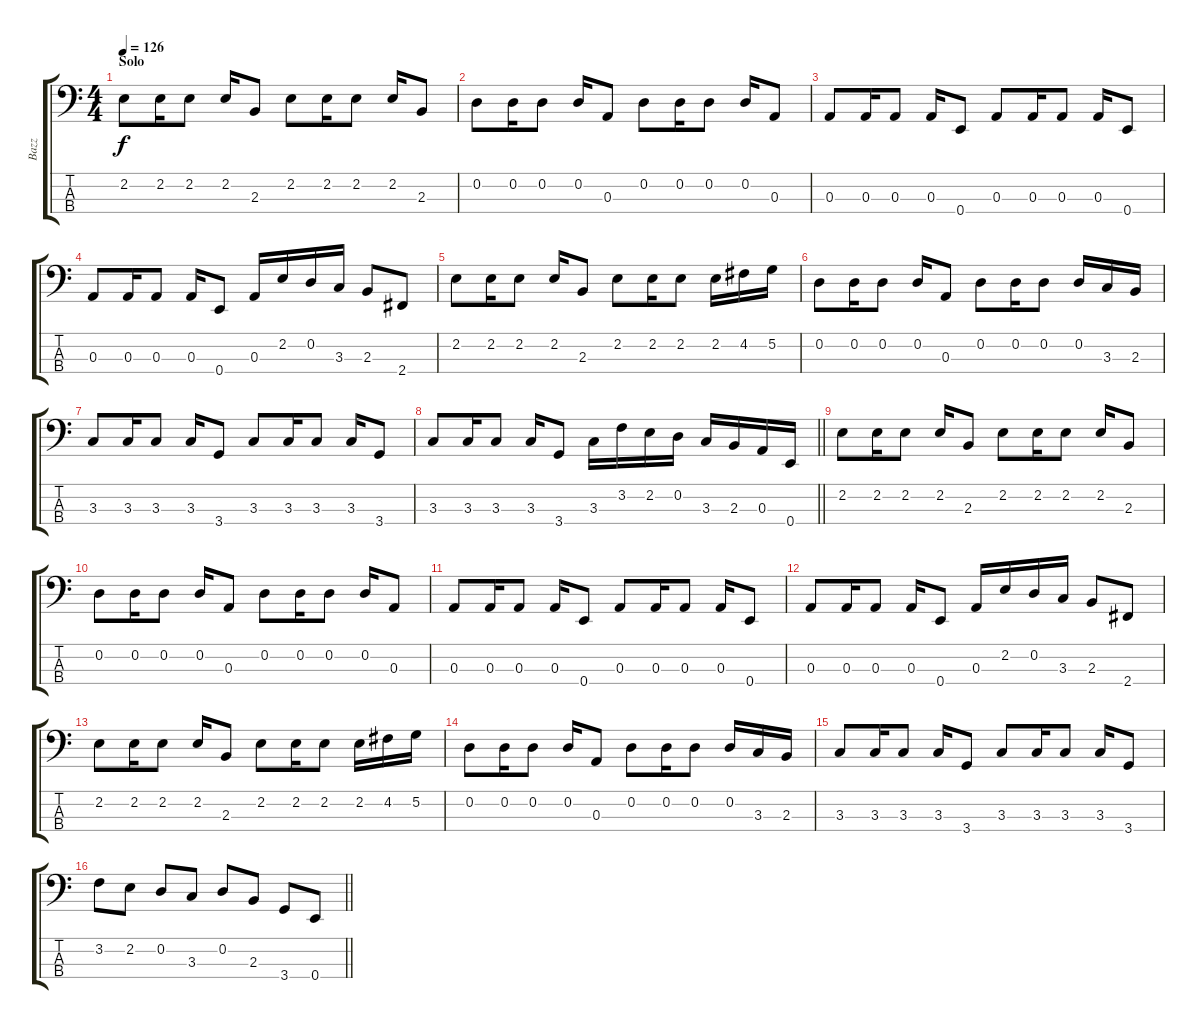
\track ("Bazz" "Bazz") {instrument electricbassfinger}
\staff {score tabs}
\tuning (G2 D2 A1 E1) {hide}
\ts (4 4)
\section ("" "Solo")
\tempo 126
\clef f4
\ks c
2.2.8{dy f} 2.2.16 2.2.8 2.2.16 2.3.8 2.2.8 2.2.16 2.2.8 2.2.16 2.3.8 |
0.2.8 0.2.16 0.2.8 0.2.16 0.3.8 0.2.8 0.2.16 0.2.8 0.2.16 0.3.8 |
0.3.8 0.3.16 0.3.8 0.3.16 0.4.8 0.3.8 0.3.16 0.3.8 0.3.16 0.4.8 |
0.3.8 0.3.16 0.3.8 0.3.16 0.4.8 0.3.16 2.2.16 0.2.16 3.3.16 2.3.8 2.4.8 |
2.2.8 2.2.16 2.2.8 2.2.16 2.3.8 2.2.8 2.2.16 2.2.8 2.2.16 4.2.16 5.2.16 |
0.2.8 0.2.16 0.2.8 0.2.16 0.3.8 0.2.8 0.2.16 0.2.8 0.2.16 3.3.16 2.3.16 |
3.3.8 3.3.16 3.3.8 3.3.16 3.4.8 3.3.8 3.3.16 3.3.8 3.3.16 3.4.8 |
\barLineRight lightlight
3.3.8 3.3.16 3.3.8 3.3.16 3.4.8 3.3.16 3.2.16 2.2.16 0.2.16 3.3.16 2.3.16 0.3.16 0.4.16 |
2.2.8 2.2.16 2.2.8 2.2.16 2.3.8 2.2.8 2.2.16 2.2.8 2.2.16 2.3.8 |
0.2.8 0.2.16 0.2.8 0.2.16 0.3.8 0.2.8 0.2.16 0.2.8 0.2.16 0.3.8 |
0.3.8 0.3.16 0.3.8 0.3.16 0.4.8 0.3.8 0.3.16 0.3.8 0.3.16 0.4.8 |
0.3.8 0.3.16 0.3.8 0.3.16 0.4.8 0.3.16 2.2.16 0.2.16 3.3.16 2.3.8 2.4.8 |
2.2.8 2.2.16 2.2.8 2.2.16 2.3.8 2.2.8 2.2.16 2.2.8 2.2.16 4.2.16 5.2.16 |
0.2.8 0.2.16 0.2.8 0.2.16 0.3.8 0.2.8 0.2.16 0.2.8 0.2.16 3.3.16 2.3.16 |
3.3.8 3.3.16 3.3.8 3.3.16 3.4.8 3.3.8 3.3.16 3.3.8 3.3.16 3.4.8 |
\barLineRight lightlight
3.2.8 2.2.8 0.2.8 3.3.8 0.2.8 2.3.8 3.4.8 0.4.8
